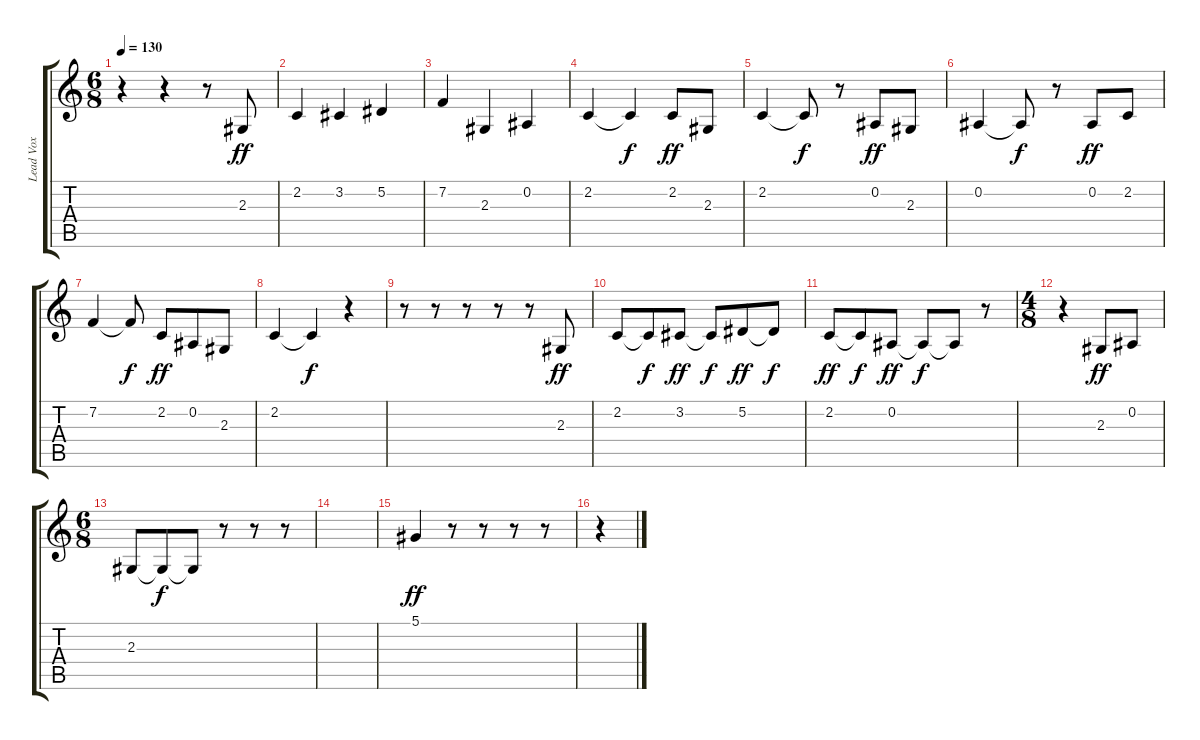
\track ("Lead Vox" "Lead Vox") {instrument tenorsax}
\staff {score tabs}
\tuning (Eb4 Bb3 Gb3 Db3 Ab2 Eb2) {hide}
\ts (6 8)
\tempo 130
\clef g2
\ks c
r.4{dy f} r.4 r.8 2.3.8{dy ff} |
2.2.4 3.2.4 5.2.4 |
7.2.4 2.3.4 0.2.4 |
2.2.4 2.2{t}.4{dy f} 2.2.8{dy ff} 2.3.8 |
2.2.4 2.2{t}.8{dy f} r.8 0.2.8{dy ff} 2.3.8 |
0.2.4 0.2{t}.8{dy f} r.8 0.2.8{dy ff} 2.2.8 |
7.2.4 7.2{t}.8{dy f} 2.2.8{dy ff} 0.2.8 2.3.8 |
2.2.4 2.2{t}.4{dy f} r.4 |
r.8 r.8 r.8 r.8 r.8 2.3.8{dy ff} |
2.2.8 2.2{t}.8{dy f} 3.2.8{dy ff} 3.2{t}.8{dy f} 5.2.8{dy ff} 5.2{t}.8{dy f} |
2.2.8{dy ff} 2.2{t}.8{dy f} 0.2.8{dy ff} 0.2{t}.8{dy f} 0.2{t}.8 r.8 |
\ts (4 8)
r.4 2.3.8{dy ff} 0.2.8 |
\ts (6 8)
2.3.8 2.3{t}.8{dy f} 2.3{t}.8 r.8 r.8 r.8 |
|
5.1.4{dy ff} r.8 r.8 r.8 r.8 |
r.4
